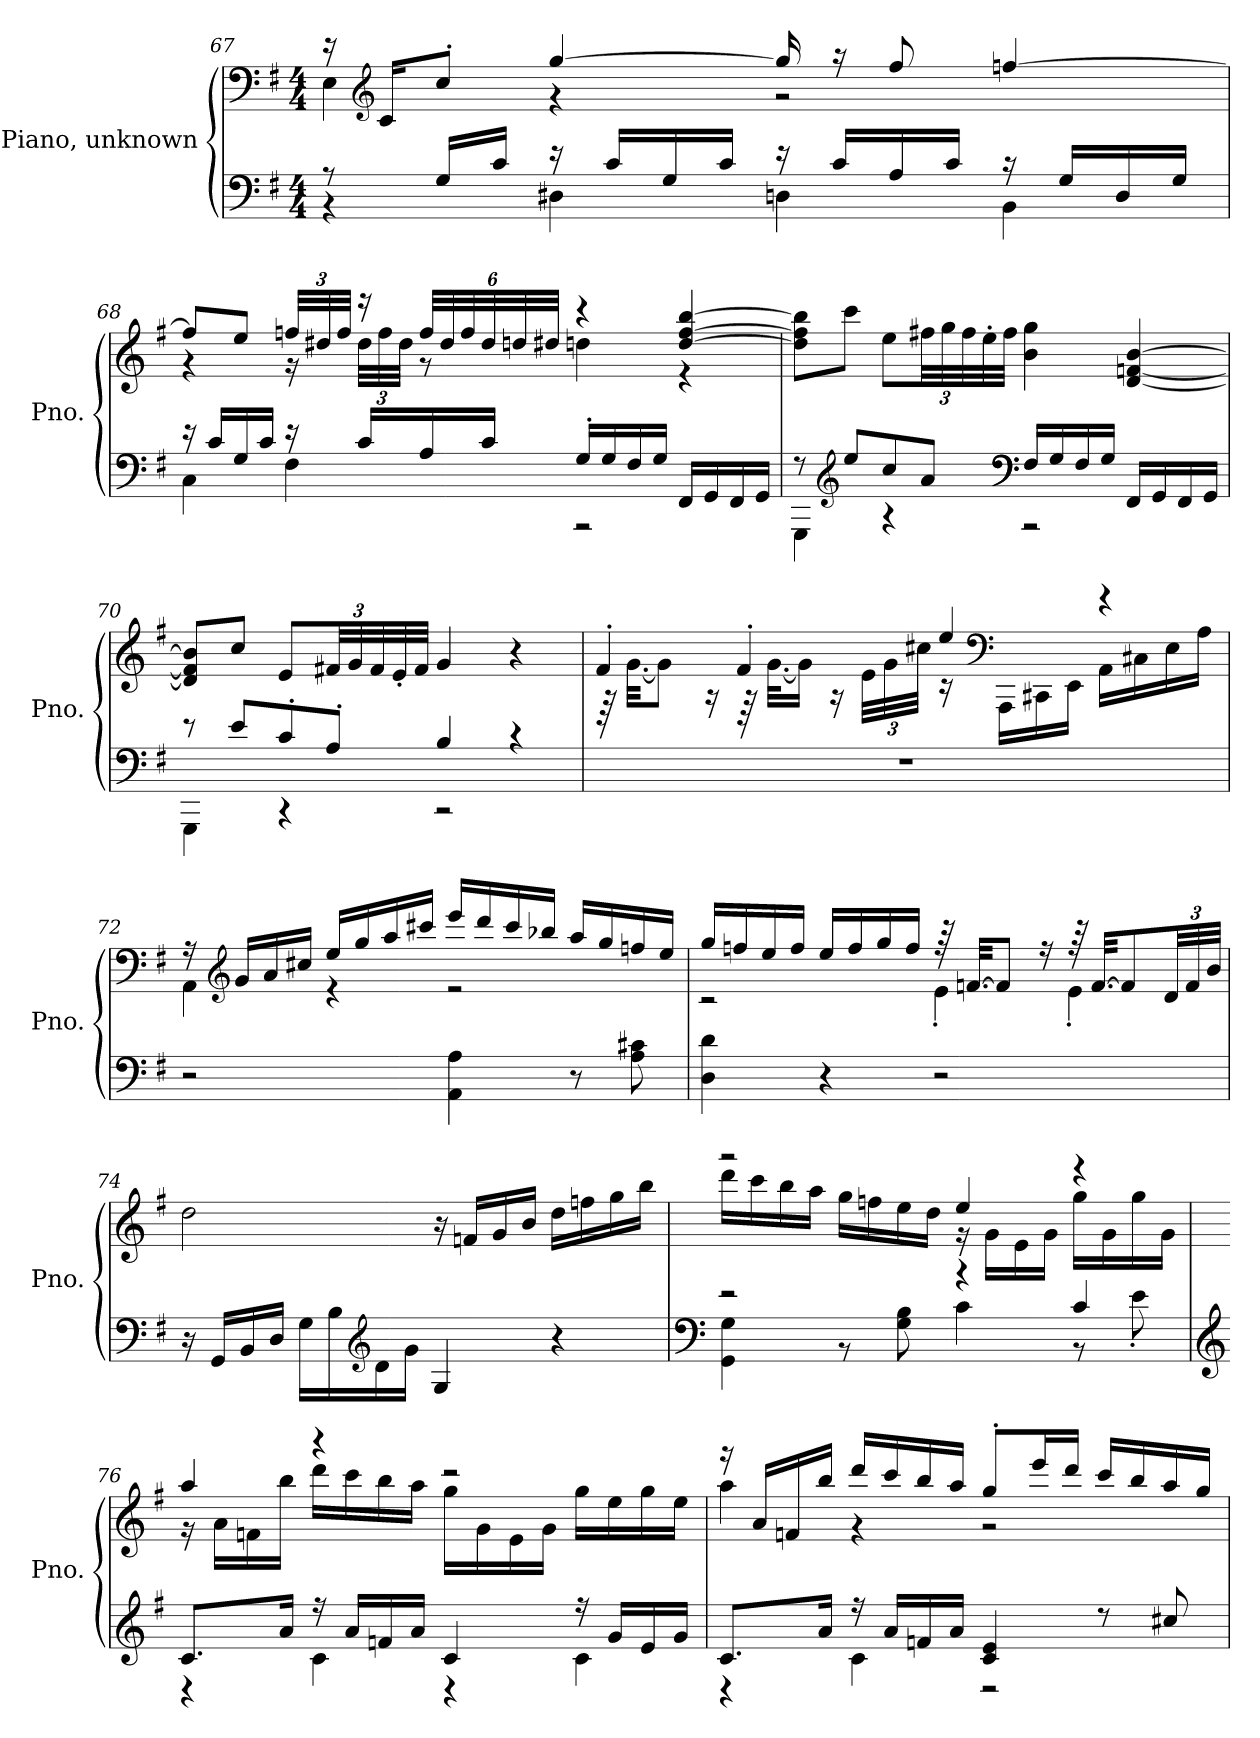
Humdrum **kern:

**kern	**kern
*part1	*part1
*staff2	*staff1
*I"Piano, unknown	*
*I'Pno.	*
*clefF4	*clefF4
*k[f#]	*k[f#]
*M4/4	*M4/4
=67	=67
*^	*^
8r	4r	16r	4E\
*	*	*clefG2	*
.	.	16c/KL	.
16G/LL	.	8cc'/J	.
16c/JJ	.	.	.
16r	4D#X\	[4gg/	4r
16c/LL	.	.	.
16G/	.	.	.
16c/JJ	.	.	.
16r	4Dn\	16gg/]	2r
16c/LL	.	16r	.
16A/	.	8ff#/	.
16c/JJ	.	.	.
16r	4BB\	[4ffn/	.
16G/LL	.	.	.
16D/	.	.	.
16G/JJ	.	.	.
!!LO:LB:g=z	!!
=68	=68	=68	=68
16r	4C\	8ff/L]	4r
16c/LL	.	.	.
16G/	.	8ee/J	.
16c/JJ	.	.	.
*	*	*Xbrackettup	*
16r	4F#\	48ffn/LLL	16r
.	.	48dd#X/	.
.	.	48ff/JJJ	.
16c/LL	.	16r	48dd#\LLL
.	.	.	48ff\
.	.	.	48dd#\JJJ
16A/	.	48ff/LLL	8r
.	.	48dd#/	.
.	.	48ff/	.
16c/JJ	.	48dd#/	.
.	.	48ddn/	.
.	.	48dd#X/JJJ	.
16G'/LL	2r	4r	4ddn\
16G/	.	.	.
16F#/	.	.	.
16G/JJ	.	.	.
16FF#/LL	.	[4dd/ [4ff/ [4bb/	4r
16GG/	.	.	.
16FF#/	.	.	.
16GG/JJ	.	.	.
*	*	*v	*v
=69	=69	=69
8r	4GGG\	8dd\] 8ff\] 8bb\]L
*clefG2	*	*
8ee/L	.	8ccc\J
8cc/	4r	8ee\L
8a/J	.	48ff#X\LL
.	.	48gg\
.	.	48ff#\
.	.	32ee'\
.	.	32ff#\JJJ
*clefF4	*	*
16F#/LL	2r	4b\ 4gg\
16G/	.	.
16F#/	.	.
16G/JJ	.	.
16FF#/LL	.	[4d/ [4fn/ [4b/
16GG/	.	.
16FF#/	.	.
16GG/JJ	.	.
!!LO:PB:g=z
=70	=70	=70
8r	4GGG\	8d/] 8f/] 8b/]L
8e/L	.	8cc/J
8c'/	4r	8e/L
8A'/J	.	48f#X/LL
.	.	48g/
.	.	48f#/
.	.	32e'/
.	.	32f#/JJJ
4B/	2r	4g/
4r	.	4r
*v	*v	*
=71	=71
*	*^
1r	4f#'/	64r
.	.	[32.g\KKL
.	.	8g\J]
.	.	16r
.	4f#'/	64r
.	.	[32.g\KLL
.	.	16g\JJ]
.	.	16r
.	.	48e\LLL
.	.	48g\
.	.	48cc#X\JJJ
.	4ee/	16r
*	*clefF4	*
.	.	16AAA\LL
.	.	16CC#X\
.	.	16EE\JJ
.	4r	16AA\LL
.	.	16C#X\
.	.	16E\
.	.	16A\JJ
!!LO:LB:g=z	!!
=72	=72	=72
2r	16r	4AA\
*	*clefG2	*
.	16g/LL	.
.	16a/	.
.	16cc#X/JJ	.
.	16ee/LL	4r
.	16gg/	.
.	16aa/	.
.	16ccc#X/JJ	.
4AA\ 4A\	16eee/LL	2r
.	16ddd/	.
.	16ccc#/	.
.	16bb-X/JJ	.
8r	16aa/LL	.
.	16gg/	.
8A\ 8c#X\	16ffn/	.
.	16ee/JJ	.
=73	=73	=73
4D\ 4d\	16gg/LL	2r
.	16ffn/	.
.	16ee/	.
.	16ff/JJ	.
4r	16ee/LL	.
.	16ff/	.
.	16gg/	.
.	16ff/JJ	.
2r	64r	4e'\
.	[32.fn/KKL	.
.	8f/J]	.
.	16r	.
.	64r	4e'\
.	[32.f/KKL	.
.	8f/]	.
.	48d/LL	.
.	48f/	.
.	48b/JJJ	.
*	*v	*v
!!LO:LB:g=z
=74	=74
16r	2dd\
16GG/LL	.
16BB/	.
16D/JJ	.
16G\LL	.
16B\	.
*clefG2	*
16d\	.
16g\JJ	.
4G/	16r
.	16fn/LL
.	16g/
.	16b/JJ
4r	16dd\LL
.	16ffn\
.	16gg\
.	16bb\JJ
=75	=75
*clefF4	*
*^	*^
2r	4GG\ 4G\	2r	16ddd\LL
.	.	.	16ccc\
.	.	.	16bb\
.	.	.	16aa\JJ
.	8r	.	16gg\LL
.	.	.	16ffn\
.	8G\ 8B\	.	16ee\
.	.	.	16dd\JJ
4r	4c\	4ee/	16r
.	.	.	16g\LL
.	.	.	16e\
.	.	.	16g\JJ
4c/	8r	4r	16gg\LL
.	.	.	16g\
.	8e'\	.	16gg\
.	.	.	16g\JJ
!!LO:LB:g=z	!!
=76	=76	=76	=76
*clefG2	*	*	*
8.c/L	4r	4aa/	16r
.	.	.	16a\LL
.	.	.	16fn\
16a/Jk	.	.	16bb\JJ
16r	4c\	4r	16ddd\LL
16a/LL	.	.	16ccc\
16fn/	.	.	16bb\
16a/JJ	.	.	16aa\JJ
4c/	4r	2r	16gg\LL
.	.	.	16g\
.	.	.	16e\
.	.	.	16g\JJ
16r	4c\	.	16gg\LL
16g/LL	.	.	16ee\
16e/	.	.	16gg\
16g/JJ	.	.	16ee\JJ
=77	=77	=77	=77
8.c/L	4r	16r	4aa\
.	.	16a/LL	.
.	.	16fn/	.
16a/Jk	.	16bb/JJ	.
16r	4c\	16ddd/LL	4r
16a/LL	.	16ccc/	.
16fn/	.	16bb/	.
16a/JJ	.	16aa/JJ	.
4c/ 4e/	2r	8gg'/L	2r
.	.	16eee/L	.
.	.	16ddd/JJ	.
8r	.	16ccc/LL	.
.	.	16bb/	.
8cc#X/	.	16aa/	.
.	.	16gg/JJ	.
*v	*v	*	*
*	*v	*v
=	=
*-	*-
